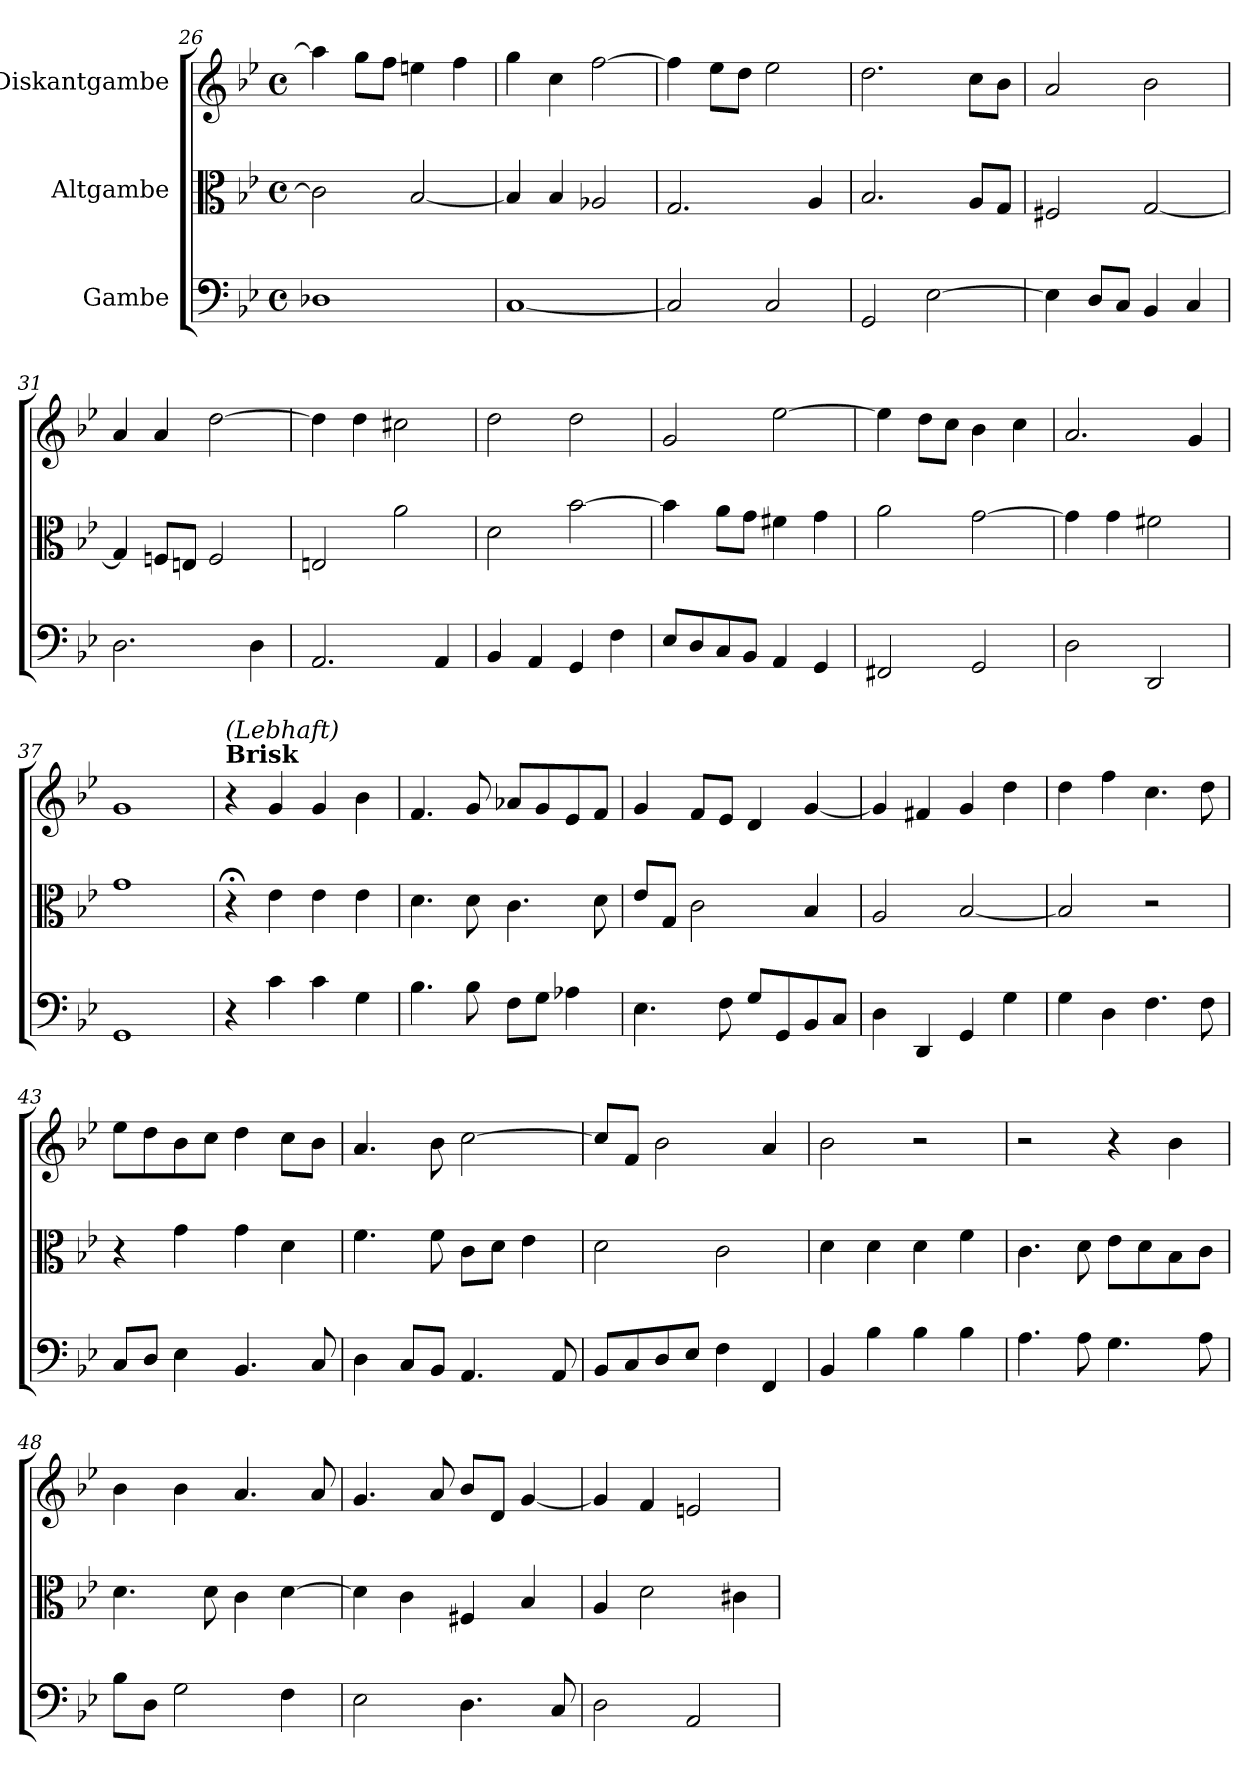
**kern	**kern	**kern
*part3	*part2	*part1
*staff3	*staff2	*staff1
*I"Gambe	*I"Altgambe	*I"Diskantgambe
*clefF4	*clefC3	*clefG2
*k[b-e-]	*k[b-e-]	*k[b-e-]
*M4/4	*M4/4	*M4/4
*met(c)	*met(c)	*met(c)
=26	=26	=26
1D-X	2c\]	4aa-\]
.	.	8gg\L
.	.	8ff\J
.	[2B-/	4een\
.	.	4ff\
=27	=27	=27
[1C	4B-/]	4gg\
.	4B-/	4cc\
.	2A-X/	[2ff\
=28	=28	=28
2C/]	2.G/	4ff\]
.	.	8ee-\L
.	.	8dd\J
2C/	.	2ee-\
.	4A/	.
=29	=29	=29
2GG/	2.B-/	2.dd\
[2E-\	.	.
.	8A/L	8cc\L
.	8G/J	8b-\J
=30	=30	=30
4E-\]	2F#X/	2a/
8D/L	.	.
8C/J	.	.
4BB-/	[2G/	2b-\
4C/	.	.
!!LO:PB:g=z
=31	=31	=31
2.D\	4G/]	4a/
.	8Fn/L	4a/
.	8En/J	.
.	2F/	[2dd\
4D\	.	.
=32	=32	=32
2.AA/	2En/	4dd\]
.	.	4dd\
.	2a\	2cc#X\
4AA/	.	.
=33	=33	=33
4BB-/	2d\	2dd\
4AA/	.	.
4GG/	[2b-\	2dd\
4F\	.	.
=34	=34	=34
8E-/L	4b-\]	2g/
8D/	.	.
8C/	8a\L	.
8BB-/J	8g\J	.
4AA/	4f#X\	[2ee-\
4GG/	4g\	.
=35	=35	=35
2FF#X/	2a\	4ee-\]
.	.	8dd\L
.	.	8cc\J
2GG/	[2g\	4b-\
.	.	4cc\
=36	=36	=36
2D\	4g\]	2.a/
.	4g\	.
2DD/	2f#X\	.
.	.	4g/
=37	=37	=37
1GG	1g	1g
!!LO:LB:g=z
=38	=38	=38
!	!	!LO:TX:a:B:t=Brisk
!	!	!LO:TX:a:i:t=(Lebhaft)
4r	4r;<	4r
4c\	4e-\	4g/
4c\	4e-\	4g/
4G\	4e-\	4b-\
=39	=39	=39
4.B-\	4.d\	4.f/
8B-\	8d\	8g/
8F\L	4.c\	8a-X/L
8G\J	.	8g/
4A-X\	.	8e-/
.	8d\	8f/J
=40	=40	=40
4.E-\	8e-/L	4g/
.	8G/J	.
.	2c\	8f/L
8F\	.	8e-/J
8G/L	.	4d/
8GG/	.	.
8BB-/	4B-/	[4g/
8C/J	.	.
=41	=41	=41
4D\	2A/	4g/]
4DD/	.	4f#X/
4GG/	[2B-/	4g/
4G\	.	4dd\
=42	=42	=42
4G\	2B-/]	4dd\
4D\	.	4ff\
4.F\	2r	4.cc\
8F\	.	8dd\
=43	=43	=43
8C/L	4r	8ee-\L
8D/J	.	8dd\
4E-\	4g\	8b-\
.	.	8cc\J
4.BB-/	4g\	4dd\
.	4d\	8cc\L
8C/	.	8b-\J
=44	=44	=44
4D\	4.f\	4.a/
8C/L	.	.
8BB-/J	8f\	8b-\
4.AA/	8c\L	[2cc\
.	8d\J	.
.	4e-\	.
8AA/	.	.
!!LO:LB:g=z
=45	=45	=45
8BB-/L	2d\	8cc/L]
8C/	.	8f/J
8D/	.	2b-\
8E-/J	.	.
4F\	2c\	.
4FF/	.	4a/
=46	=46	=46
4BB-/	4d\	2b-\
4B-\	4d\	.
4B-\	4d\	2r
4B-\	4f\	.
=47	=47	=47
4.A\	4.c\	2r
8A\	8d\	.
4.G\	8e-\L	4r
.	8d\	.
.	8B-\	4b-\
8A\	8c\J	.
=48	=48	=48
8B-\L	4.d\	4b-\
8D\J	.	.
2G\	.	4b-\
.	8d\	.
.	4c\	4.a/
4F\	[4d\	.
.	.	8a/
=49	=49	=49
2E-\	4d\]	4.g/
.	4c\	.
.	.	8a/
4.D\	4F#X/	8b-/L
.	.	8d/J
.	4B-/	[4g/
8C/	.	.
=50	=50	=50
2D\	4A/	4g/]
.	2d\	4f/
2AA/	.	2en/
.	4c#X\	.
=	=	=
*-	*-	*-
